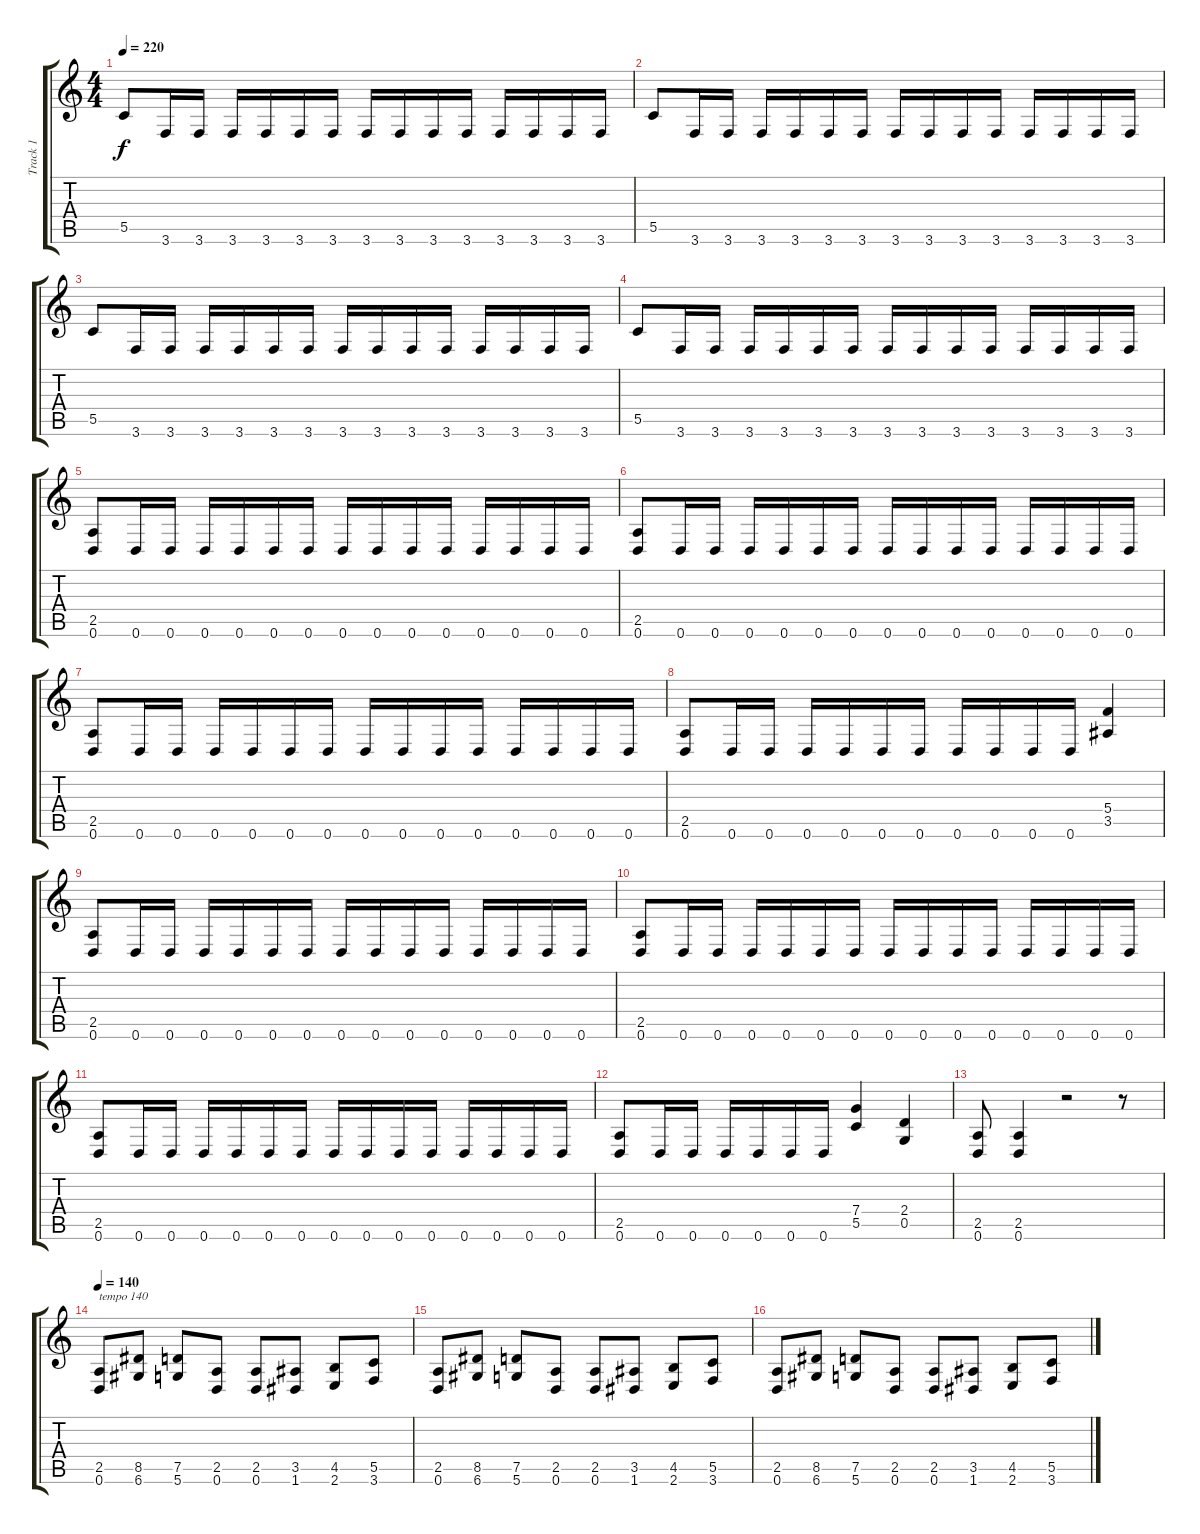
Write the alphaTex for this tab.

\track ("Track 1" "Track 1") {instrument distortionguitar}
\staff {score tabs}
\tuning (D4 A3 F3 C3 G2 D2) {hide}
\ts (4 4)
\tempo 220
\clef g2
\ks c
5.5.8{dy f} 3.6.16 3.6.16 3.6.16 3.6.16 3.6.16 3.6.16 3.6.16 3.6.16 3.6.16 3.6.16 3.6.16 3.6.16 3.6.16 3.6.16 |
5.5.8 3.6.16 3.6.16 3.6.16 3.6.16 3.6.16 3.6.16 3.6.16 3.6.16 3.6.16 3.6.16 3.6.16 3.6.16 3.6.16 3.6.16 |
5.5.8 3.6.16 3.6.16 3.6.16 3.6.16 3.6.16 3.6.16 3.6.16 3.6.16 3.6.16 3.6.16 3.6.16 3.6.16 3.6.16 3.6.16 |
5.5.8 3.6.16 3.6.16 3.6.16 3.6.16 3.6.16 3.6.16 3.6.16 3.6.16 3.6.16 3.6.16 3.6.16 3.6.16 3.6.16 3.6.16 |
(2.5 0.6).8 0.6.16 0.6.16 0.6.16 0.6.16 0.6.16 0.6.16 0.6.16 0.6.16 0.6.16 0.6.16 0.6.16 0.6.16 0.6.16 0.6.16 |
(2.5 0.6).8 0.6.16 0.6.16 0.6.16 0.6.16 0.6.16 0.6.16 0.6.16 0.6.16 0.6.16 0.6.16 0.6.16 0.6.16 0.6.16 0.6.16 |
(2.5 0.6).8 0.6.16 0.6.16 0.6.16 0.6.16 0.6.16 0.6.16 0.6.16 0.6.16 0.6.16 0.6.16 0.6.16 0.6.16 0.6.16 0.6.16 |
(2.5 0.6).8 0.6.16 0.6.16 0.6.16 0.6.16 0.6.16 0.6.16 0.6.16 0.6.16 0.6.16 0.6.16 (5.4 3.5).4 |
(2.5 0.6).8 0.6.16 0.6.16 0.6.16 0.6.16 0.6.16 0.6.16 0.6.16 0.6.16 0.6.16 0.6.16 0.6.16 0.6.16 0.6.16 0.6.16 |
(2.5 0.6).8 0.6.16 0.6.16 0.6.16 0.6.16 0.6.16 0.6.16 0.6.16 0.6.16 0.6.16 0.6.16 0.6.16 0.6.16 0.6.16 0.6.16 |
(2.5 0.6).8 0.6.16 0.6.16 0.6.16 0.6.16 0.6.16 0.6.16 0.6.16 0.6.16 0.6.16 0.6.16 0.6.16 0.6.16 0.6.16 0.6.16 |
(2.5 0.6).8 0.6.16 0.6.16 0.6.16 0.6.16 0.6.16 0.6.16 (7.4 5.5).4 (2.4 0.5).4 |
(2.5 0.6).8 (2.5 0.6).4 r.2 r.8 |
\tempo 140
(2.5 0.6).8{txt "tempo 140"} (8.5 6.6).8 (7.5 5.6).8 (2.5 0.6).8 (2.5 0.6).8 (3.5 1.6).8 (4.5 2.6).8 (5.5 3.6).8 |
(2.5 0.6).8 (8.5 6.6).8 (7.5 5.6).8 (2.5 0.6).8 (2.5 0.6).8 (3.5 1.6).8 (4.5 2.6).8 (5.5 3.6).8 |
(2.5 0.6).8 (8.5 6.6).8 (7.5 5.6).8 (2.5 0.6).8 (2.5 0.6).8 (3.5 1.6).8 (4.5 2.6).8 (5.5 3.6).8
